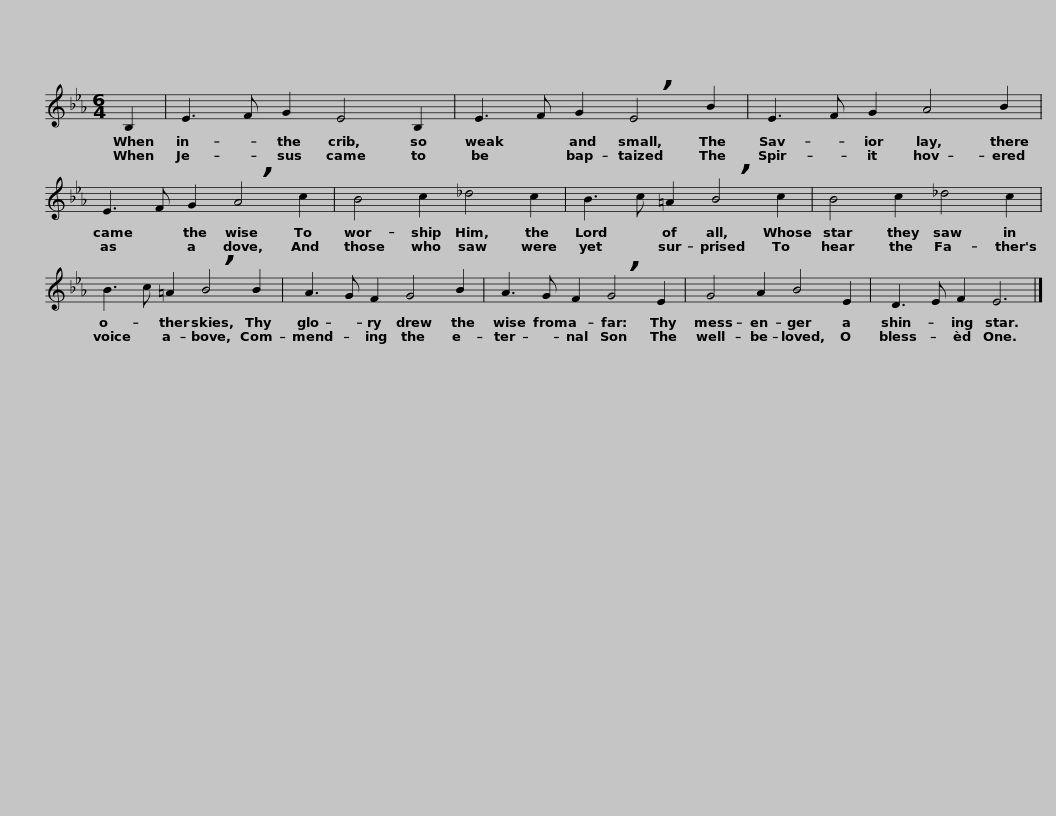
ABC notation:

X:1
L:1/8
M:6/4
I:linebreak $
K:Eb
V:1 treble
V:1
 B,2 | E3 F G2 E4 B,2 | E3 F G2 !breath!E4 B2 | E3 F G2 A4 B2 | E3 F G2 !breath!A4 c2 |$ %5
 B4 c2 _d4 c2 | B3 c =A2 !breath!B4 c2 | B4 c2 _d4 c2 |$ B3 c =A2 !breath!B4 B2 | A3 G F2 G4 B2 | %10
 A3 G F2 !breath!G4 E2 | G4 A2 B4 E2 |$ D3 E F2 E6 |] %13
